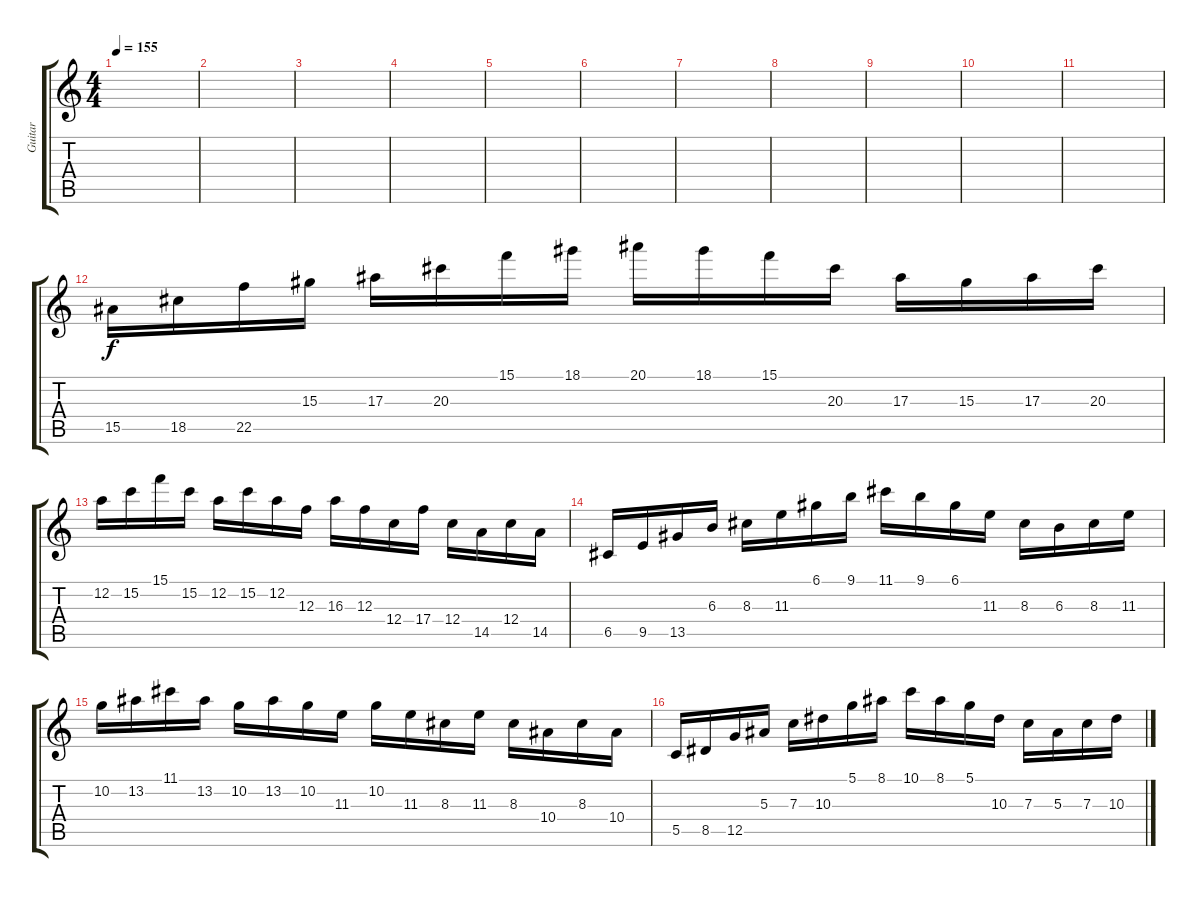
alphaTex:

\track ("Guitar" "Guitar") {instrument overdrivenguitar}
\staff {score tabs}
\tuning (D4 A3 F3 C3 G2 D2) {hide}
\ts (4 4)
\tempo 155
\clef g2
\ks c
|
|
|
|
|
|
|
|
|
|
|
15.5.16 18.5.16 22.5.16 15.3.16 17.3.16 20.3.16 15.1.16 18.1.16 20.1.16 18.1.16 15.1.16 20.3.16 17.3.16 15.3.16 17.3.16 20.3.16 |
12.2.16 15.2.16 15.1.16 15.2.16 12.2.16 15.2.16 12.2.16 12.3.16 16.3.16 12.3.16 12.4.16 17.4.16 12.4.16 14.5.16 12.4.16 14.5.16 |
6.5.16 9.5.16 13.5.16 6.3.16 8.3.16 11.3.16 6.1.16 9.1.16 11.1.16 9.1.16 6.1.16 11.3.16 8.3.16 6.3.16 8.3.16 11.3.16 |
10.2.16 13.2.16 11.1.16 13.2.16 10.2.16 13.2.16 10.2.16 11.3.16 10.2.16 11.3.16 8.3.16 11.3.16 8.3.16 10.4.16 8.3.16 10.4.16 |
5.5.16 8.5.16 12.5.16 5.3.16 7.3.16 10.3.16 5.1.16 8.1.16 10.1.16 8.1.16 5.1.16 10.3.16 7.3.16 5.3.16 7.3.16 10.3.16
